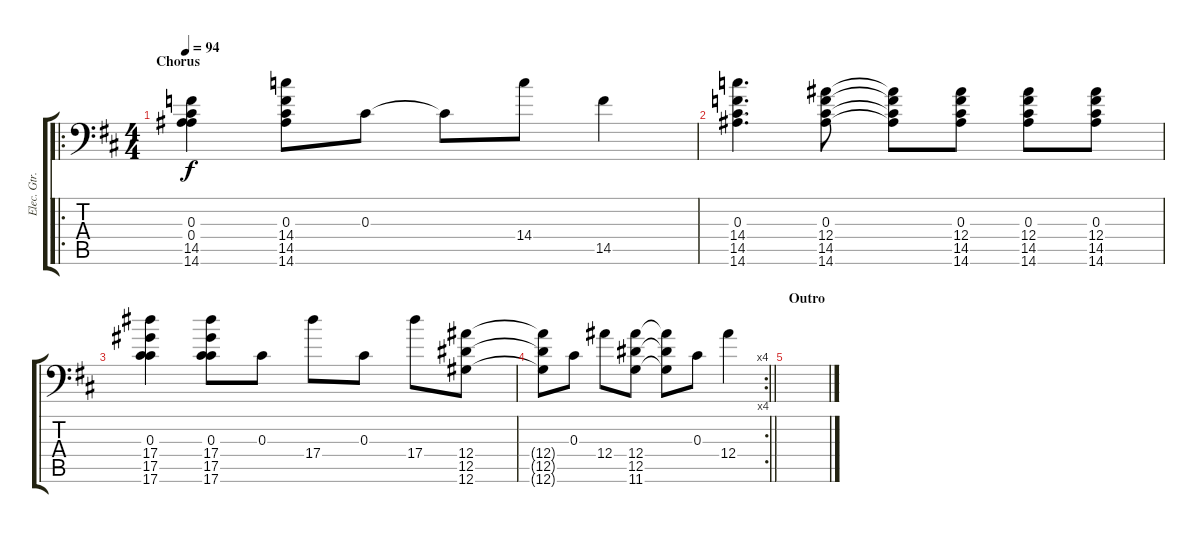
\track ("Elec. Gtr. 4" "Elec. Gtr.") {instrument distortionguitar}
\staff {score tabs}
\tuning (Bb3 Gb3 Db3 Bb2 Eb2 Ab1) {hide}
\ro
\ts (4 4)
\section ("" "Chorus")
\tempo 94
\clef f4
\ks d
(0.3 0.4 14.5 14.6).4{dy f} (0.3 14.4 14.5 14.6).8 0.3.8 0.3{t}.8 14.4.8 14.5.4 |
(0.3 14.4 14.5 14.6).4{d} (0.3 12.4 14.5 14.6).8 (0.3{t} 12.4{t} 14.5{t} 14.6{t}).8 (0.3 12.4 14.5 14.6).8 (0.3 12.4 14.5 14.6).8 (0.3 12.4 14.5 14.6).8 |
(0.3 17.4 17.5 17.6).4 (0.3 17.4 17.5 17.6).8 0.3.8 17.4.8 0.3.8 17.4.8 (12.4 12.5 12.6).8 |
\rc 4
\barLineRight lightlight
(12.4{t} 12.5{t} 12.6{t}).8 0.3.8 12.4.8 (12.4 12.5 11.6).8 (12.4{t} 12.5{t} 11.6{t}).8 0.3.8 12.4.4 |
\section ("" "Outro")
